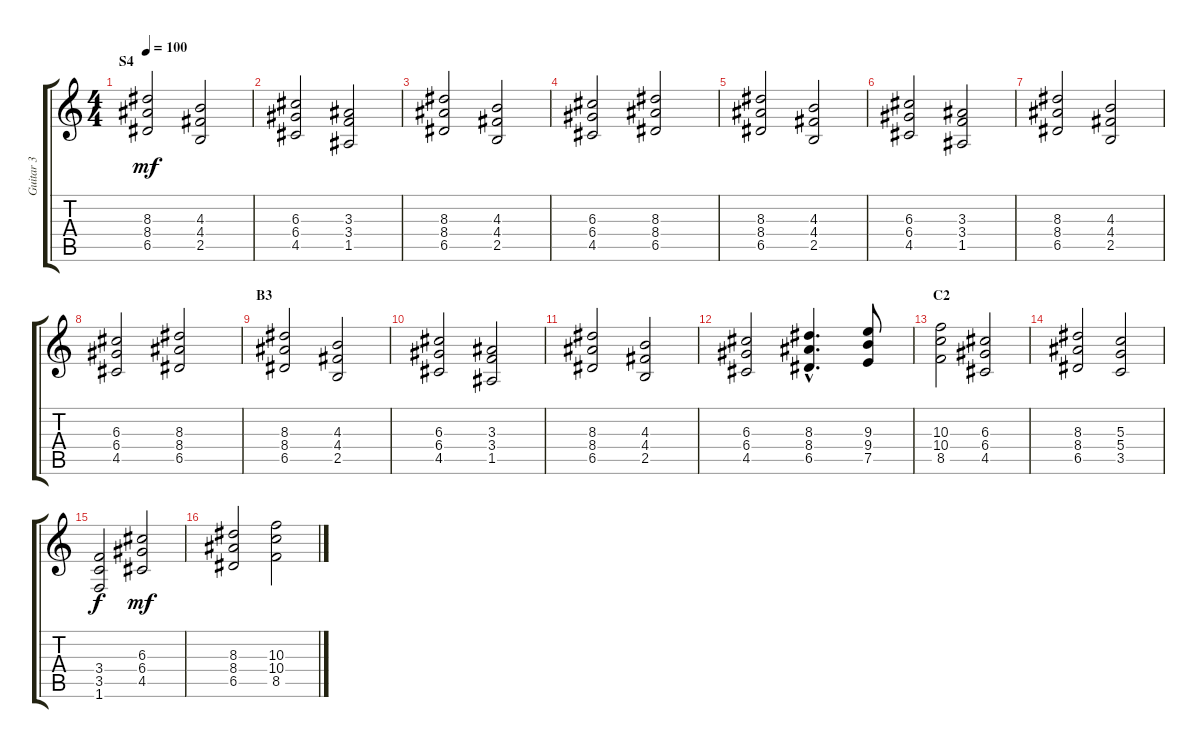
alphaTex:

\track ("Guitar 3" "Guitar 3") {instrument distortionguitar}
\staff {score tabs}
\tuning (E4 B3 G3 D3 A2 E2) {hide}
\ts (4 4)
\section ("" "S4")
\tempo 100
\clef g2
\ks c
(8.3 8.4 6.5).2{dy mf} (4.3 4.4 2.5).2 |
(6.3 6.4 4.5).2 (3.3 3.4 1.5).2 |
(8.3 8.4 6.5).2 (4.3 4.4 2.5).2 |
(6.3 6.4 4.5).2 (8.3 8.4 6.5).2 |
(8.3 8.4 6.5).2 (4.3 4.4 2.5).2 |
(6.3 6.4 4.5).2 (3.3 3.4 1.5).2 |
(8.3 8.4 6.5).2 (4.3 4.4 2.5).2 |
(6.3 6.4 4.5).2 (8.3 8.4 6.5).2 |
\section ("" "B3")
(8.3 8.4 6.5).2 (4.3 4.4 2.5).2 |
(6.3 6.4 4.5).2 (3.3 3.4 1.5).2 |
(8.3 8.4 6.5).2 (4.3 4.4 2.5).2 |
(6.3 6.4 4.5).2 (8.3{hac} 8.4{hac} 6.5{hac}).4{d} (9.3 9.4 7.5).8 |
\section ("" "C2")
(10.3 10.4 8.5).2 (6.3 6.4 4.5).2 |
(8.3 8.4 6.5).2 (5.3 5.4 3.5).2 |
(3.4 3.5 1.6).2{dy f} (6.3 6.4 4.5).2{dy mf} |
(8.3 8.4 6.5).2 (10.3 10.4 8.5).2
